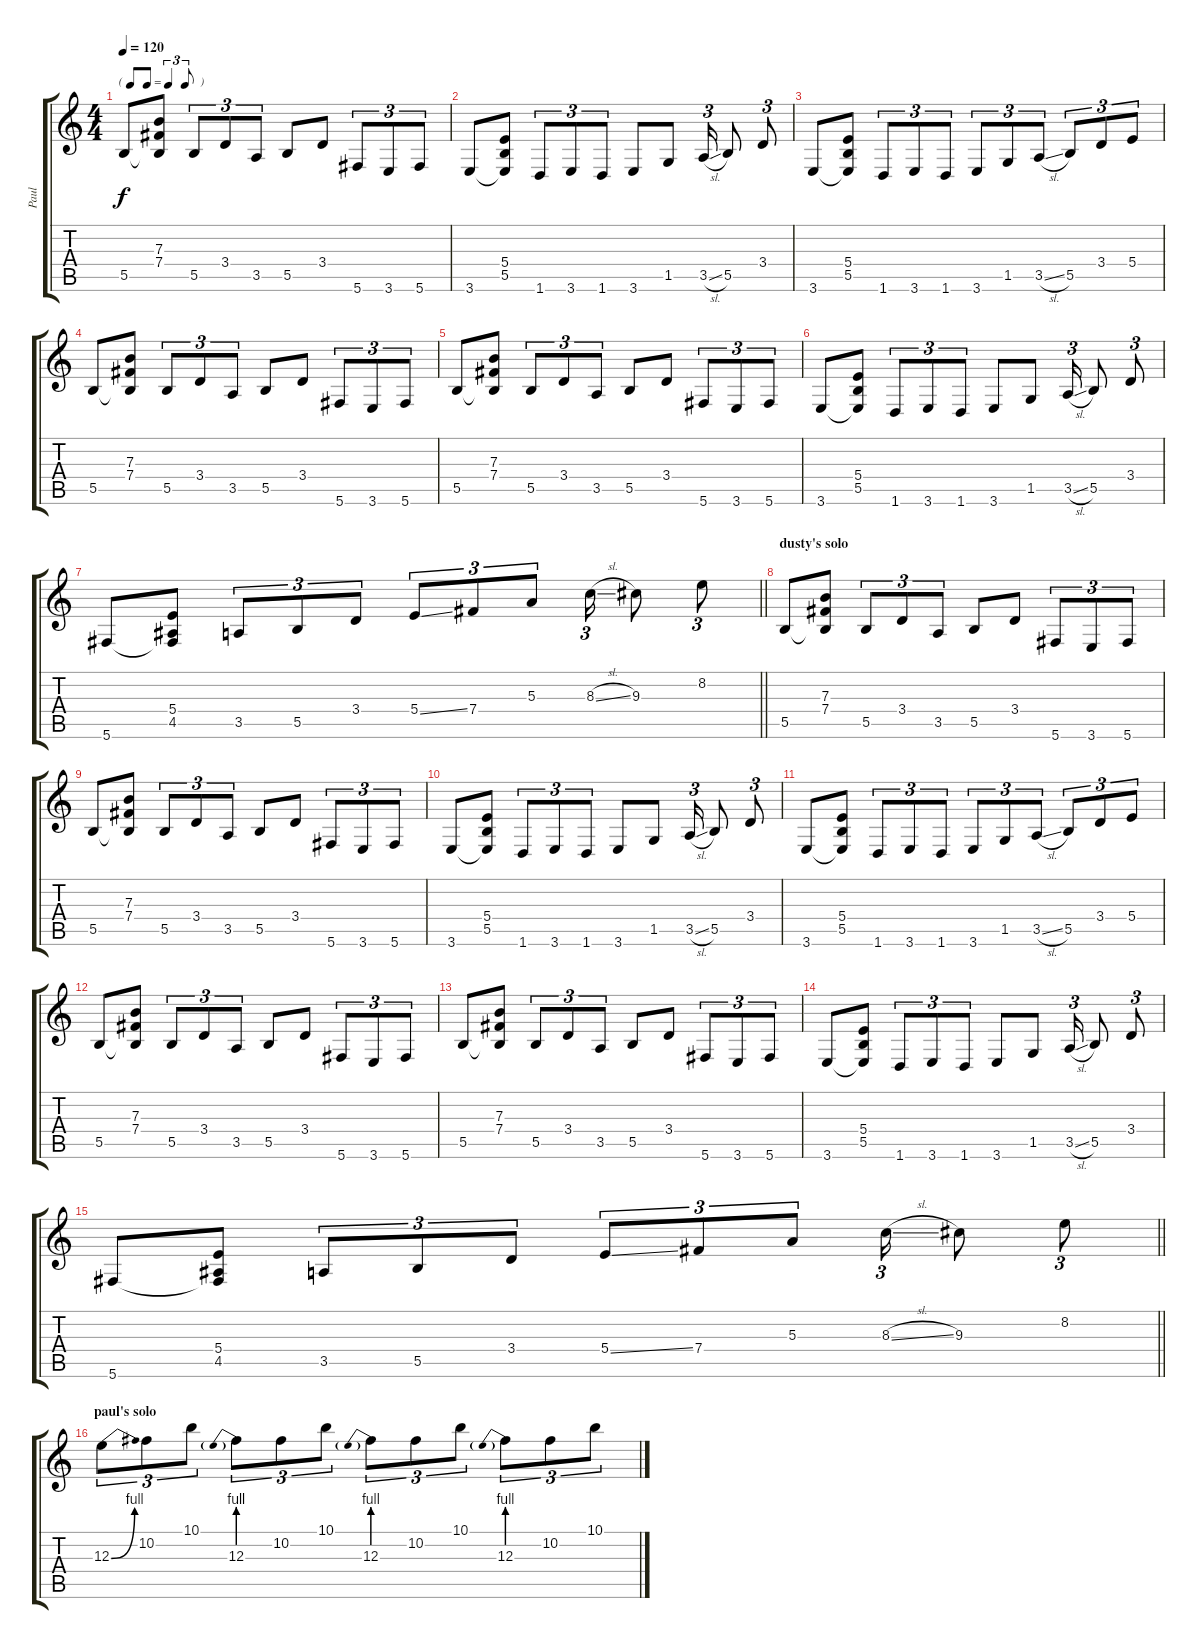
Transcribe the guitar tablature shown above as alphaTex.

\track ("Paul" "Paul") {instrument distortionguitar}
\staff {score tabs}
\tuning (Db4 Ab3 E3 B2 Gb2 Db2) {hide}
\ts (4 4)
\tf triplet8th
\tempo 120
\clef g2
\ks c
5.5.8{dy f} (7.3 7.4 5.5{t}).8 5.5.8{tu (3 2)} 3.4.8{tu (3 2)} 3.5.8{tu (3 2)} 5.5.8 3.4.8 5.6.8{tu (3 2)} 3.6.8{tu (3 2)} 5.6.8{tu (3 2)} |
3.6.8 (5.4 5.5 3.6{t}).8 1.6.8{tu (3 2)} 3.6.8{tu (3 2)} 1.6.8{tu (3 2)} 3.6.8 1.5.8 3.5{sl}.16{tu (3 2)} 5.5.8 3.4.8{tu (3 2)} |
3.6.8 (5.4 5.5 3.6{t}).8 1.6.8{tu (3 2)} 3.6.8{tu (3 2)} 1.6.8{tu (3 2)} 3.6.8{tu (3 2)} 1.5.8{tu (3 2)} 3.5{sl}.8{tu (3 2)} 5.5.8{tu (3 2)} 3.4.8{tu (3 2)} 5.4.8{tu (3 2)} |
5.5.8 (7.3 7.4 5.5{t}).8 5.5.8{tu (3 2)} 3.4.8{tu (3 2)} 3.5.8{tu (3 2)} 5.5.8 3.4.8 5.6.8{tu (3 2)} 3.6.8{tu (3 2)} 5.6.8{tu (3 2)} |
5.5.8 (7.3 7.4 5.5{t}).8 5.5.8{tu (3 2)} 3.4.8{tu (3 2)} 3.5.8{tu (3 2)} 5.5.8 3.4.8 5.6.8{tu (3 2)} 3.6.8{tu (3 2)} 5.6.8{tu (3 2)} |
3.6.8 (5.4 5.5 3.6{t}).8 1.6.8{tu (3 2)} 3.6.8{tu (3 2)} 1.6.8{tu (3 2)} 3.6.8 1.5.8 3.5{sl}.16{tu (3 2)} 5.5.8 3.4.8{tu (3 2)} |
\barLineRight lightlight
5.6.8 (5.4 4.5 5.6{t}).8 3.5.8{tu (3 2)} 5.5.8{tu (3 2)} 3.4.8{tu (3 2)} 5.4{ss}.8{tu (3 2)} 7.4.8{tu (3 2)} 5.3.8{tu (3 2)} 8.3{sl}.16{tu (3 2)} 9.3.8 8.2.8{tu (3 2)} |
\section ("" "dusty's solo")
5.5.8 (7.3 7.4 5.5{t}).8 5.5.8{tu (3 2)} 3.4.8{tu (3 2)} 3.5.8{tu (3 2)} 5.5.8 3.4.8 5.6.8{tu (3 2)} 3.6.8{tu (3 2)} 5.6.8{tu (3 2)} |
5.5.8 (7.3 7.4 5.5{t}).8 5.5.8{tu (3 2)} 3.4.8{tu (3 2)} 3.5.8{tu (3 2)} 5.5.8 3.4.8 5.6.8{tu (3 2)} 3.6.8{tu (3 2)} 5.6.8{tu (3 2)} |
3.6.8 (5.4 5.5 3.6{t}).8 1.6.8{tu (3 2)} 3.6.8{tu (3 2)} 1.6.8{tu (3 2)} 3.6.8 1.5.8 3.5{sl}.16{tu (3 2)} 5.5.8 3.4.8{tu (3 2)} |
3.6.8 (5.4 5.5 3.6{t}).8 1.6.8{tu (3 2)} 3.6.8{tu (3 2)} 1.6.8{tu (3 2)} 3.6.8{tu (3 2)} 1.5.8{tu (3 2)} 3.5{sl}.8{tu (3 2)} 5.5.8{tu (3 2)} 3.4.8{tu (3 2)} 5.4.8{tu (3 2)} |
5.5.8 (7.3 7.4 5.5{t}).8 5.5.8{tu (3 2)} 3.4.8{tu (3 2)} 3.5.8{tu (3 2)} 5.5.8 3.4.8 5.6.8{tu (3 2)} 3.6.8{tu (3 2)} 5.6.8{tu (3 2)} |
5.5.8 (7.3 7.4 5.5{t}).8 5.5.8{tu (3 2)} 3.4.8{tu (3 2)} 3.5.8{tu (3 2)} 5.5.8 3.4.8 5.6.8{tu (3 2)} 3.6.8{tu (3 2)} 5.6.8{tu (3 2)} |
3.6.8 (5.4 5.5 3.6{t}).8 1.6.8{tu (3 2)} 3.6.8{tu (3 2)} 1.6.8{tu (3 2)} 3.6.8 1.5.8 3.5{sl}.16{tu (3 2)} 5.5.8 3.4.8{tu (3 2)} |
\barLineRight lightlight
5.6.8 (5.4 4.5 5.6{t}).8 3.5.8{tu (3 2)} 5.5.8{tu (3 2)} 3.4.8{tu (3 2)} 5.4{ss}.8{tu (3 2)} 7.4.8{tu (3 2)} 5.3.8{tu (3 2)} 8.3{sl}.16{tu (3 2)} 9.3.8 8.2.8{tu (3 2)} |
\section ("" "paul's solo")
12.3{be (bend 0 0 60 4)}.8{tu (3 2)} 10.2.8{tu (3 2)} 10.1.8{tu (3 2)} 12.3{be (prebend 0 4 60 4)}.8{tu (3 2)} 10.2.8{tu (3 2)} 10.1.8{tu (3 2)} 12.3{be (prebend 0 4 60 4)}.8{tu (3 2)} 10.2.8{tu (3 2)} 10.1.8{tu (3 2)} 12.3{be (prebend 0 4 60 4)}.8{tu (3 2)} 10.2.8{tu (3 2)} 10.1.8{tu (3 2)}
